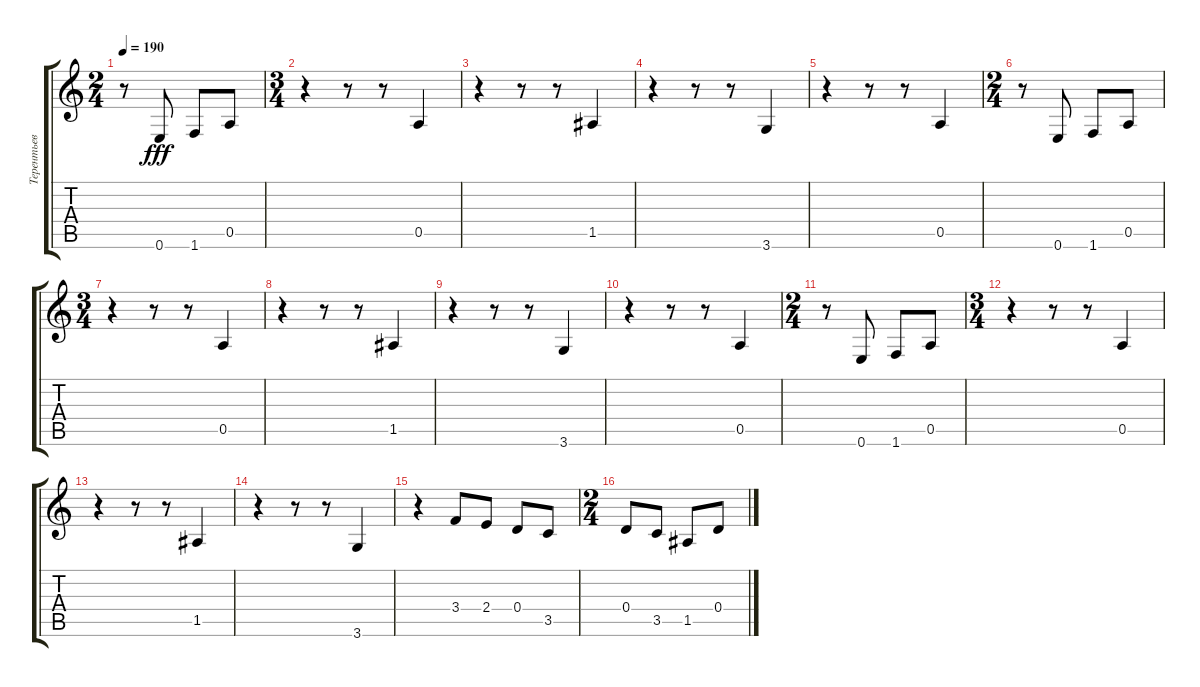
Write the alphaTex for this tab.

\track ("Терентьев" "Терентьев") {instrument distortionguitar}
\staff {score tabs}
\tuning (E4 B3 G3 D3 A2 E2) {hide}
\ts (2 4)
\tempo 190
\clef g2
\ks c
r.8{dy fff} 0.6.8 1.6.8 0.5.8 |
\ts (3 4)
r.4 r.8 r.8 0.5.4 |
r.4 r.8 r.8 1.5.4 |
r.4 r.8 r.8 3.6.4 |
r.4 r.8 r.8 0.5.4 |
\ts (2 4)
r.8 0.6.8 1.6.8 0.5.8 |
\ts (3 4)
r.4 r.8 r.8 0.5.4 |
r.4 r.8 r.8 1.5.4 |
r.4 r.8 r.8 3.6.4 |
r.4 r.8 r.8 0.5.4 |
\ts (2 4)
r.8 0.6.8 1.6.8 0.5.8 |
\ts (3 4)
r.4 r.8 r.8 0.5.4 |
r.4 r.8 r.8 1.5.4 |
r.4 r.8 r.8 3.6.4 |
r.4 3.4.8 2.4.8 0.4.8 3.5.8 |
\ts (2 4)
0.4.8 3.5.8 1.5.8 0.4.8
